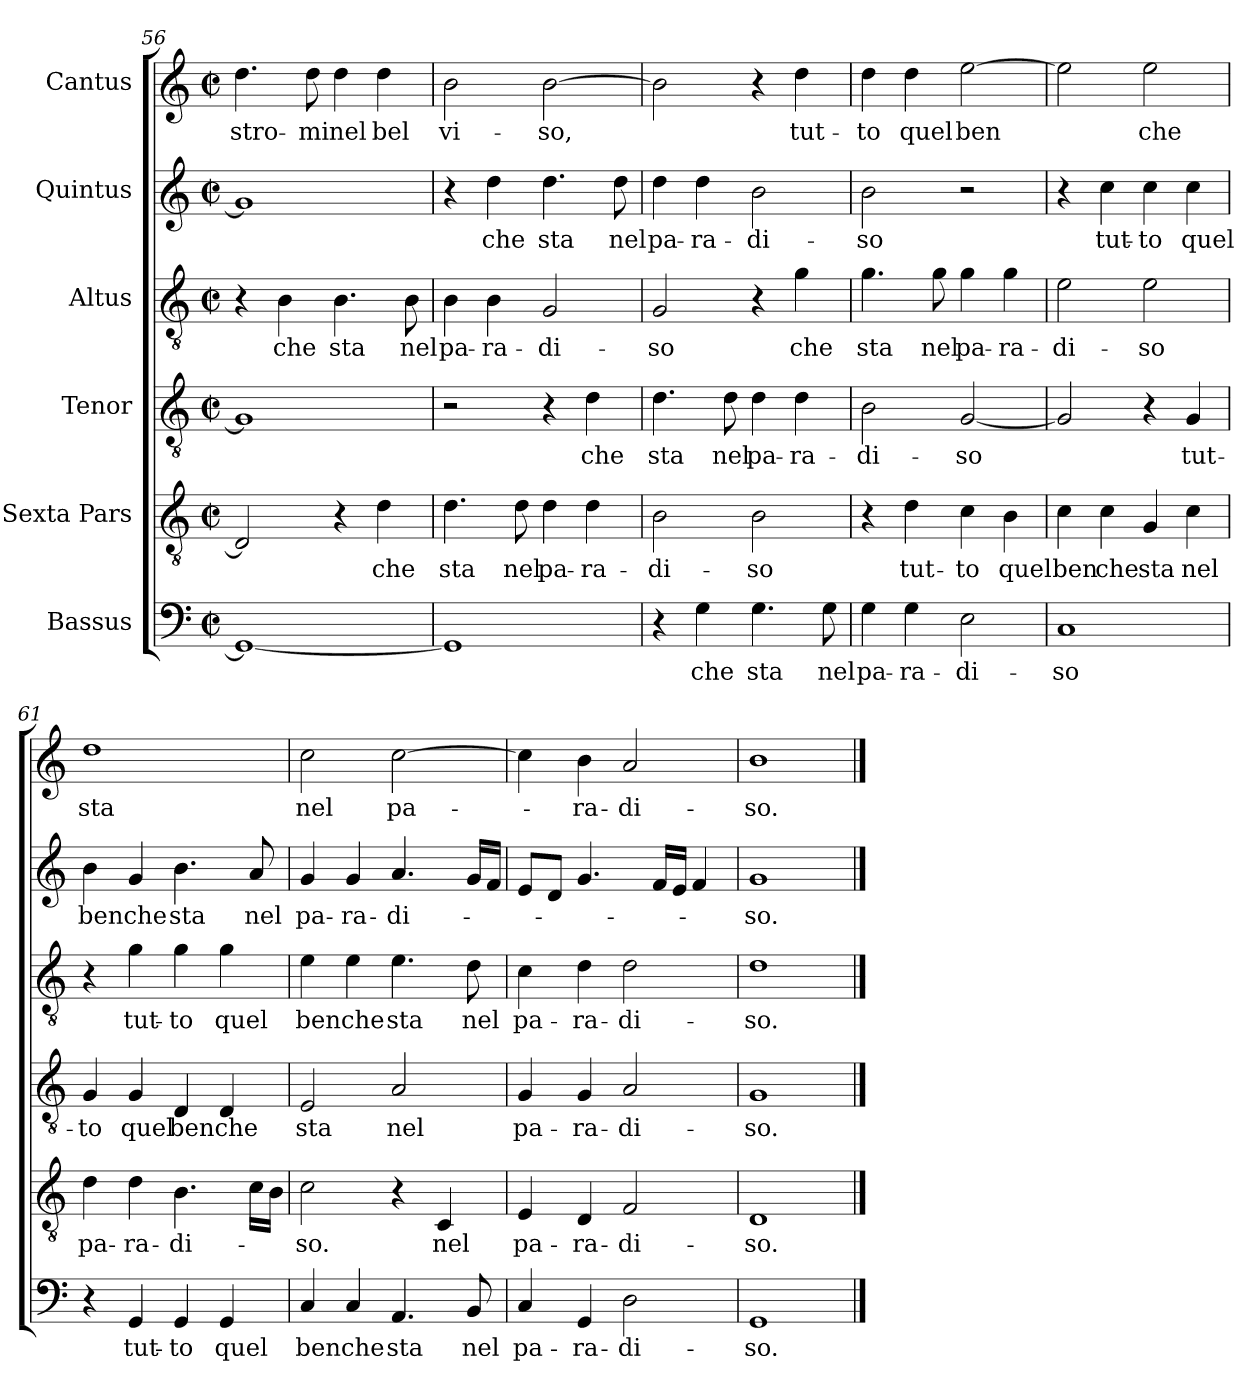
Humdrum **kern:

**kern	**text	**kern	**text	**kern	**text	**kern	**text	**kern	**text	**kern	**text
*part6	*part6	*part5	*part5	*part4	*part4	*part3	*part3	*part2	*part2	*part1	*part1
*staff6	*staff6	*staff5	*staff5	*staff4	*staff4	*staff3	*staff3	*staff2	*staff2	*staff1	*staff1
*I"Bassus	*	*I"Sexta Pars	*	*I"Tenor	*	*I"Altus	*	*I"Quintus	*	*I"Cantus	*
*clefF4	*	*clefGv2	*	*clefGv2	*	*clefGv2	*	*clefG2	*	*clefG2	*
*k[]	*	*k[]	*	*k[]	*	*k[]	*	*k[]	*	*k[]	*
*C:	*	*C:	*	*C:	*	*C:	*	*C:	*	*C:	*
*M2/2	*	*M2/2	*	*M2/2	*	*M2/2	*	*M2/2	*	*M2/2	*
*met(c|)	*	*met(c|)	*	*met(c|)	*	*met(c|)	*	*met(c|)	*	*met(c|)	*
=56	=56	=56	=56	=56	=56	=56	=56	=56	=56	=56	=56
1GG_	.	2D/]	.	1G]	.	4r	.	1g]	.	4.dd\	-stro-
.	.	.	.	.	.	4B\	che	.	.	.	.
.	.	.	.	.	.	.	.	.	.	8dd\	-mi
.	.	4r	.	.	.	4.B\	sta	.	.	4dd\	nel
.	.	4d\	che	.	.	.	.	.	.	4dd\	bel
.	.	.	.	.	.	8B\	nel	.	.	.	.
=57	=57	=57	=57	=57	=57	=57	=57	=57	=57	=57	=57
1GG]	.	4.d\	sta	2r	.	4B\	pa-	4r	.	2b\	vi-
.	.	.	.	.	.	4B\	-ra-	4dd\	che	.	.
.	.	8d\	nel	.	.	.	.	.	.	.	.
.	.	4d\	pa-	4r	.	2G/	-di-	4.dd\	sta	[2b\	-so,
.	.	4d\	-ra-	4d\	che	.	.	.	.	.	.
.	.	.	.	.	.	.	.	8dd\	nel	.	.
=58	=58	=58	=58	=58	=58	=58	=58	=58	=58	=58	=58
4r	.	2B\	-di-	4.d\	sta	2G/	-so	4dd\	pa-	2b\]	.
4G\	che	.	.	.	.	.	.	4dd\	-ra-	.	.
.	.	.	.	8d\	nel	.	.	.	.	.	.
4.G\	sta	2B\	-so	4d\	pa-	4r	.	2b\	-di-	4r	.
.	.	.	.	4d\	-ra-	4g\	che	.	.	4dd\	tut-
8G\	nel	.	.	.	.	.	.	.	.	.	.
=59	=59	=59	=59	=59	=59	=59	=59	=59	=59	=59	=59
4G\	pa-	4r	.	2B\	-di-	4.g\	sta	2b\	-so	4dd\	-to
4G\	-ra-	4d\	tut-	.	.	.	.	.	.	4dd\	quel
.	.	.	.	.	.	8g\	nel	.	.	.	.
2E\	-di-	4c\	-to	[2G/	-so	4g\	pa-	2r	.	[2ee\	ben
.	.	4B\	quel	.	.	4g\	-ra-	.	.	.	.
!!LO:PB:g=z
=60	=60	=60	=60	=60	=60	=60	=60	=60	=60	=60	=60
1C	-so	4c\	ben	2G/]	.	2e\	-di-	4r	.	2ee\]	.
.	.	4c\	che	.	.	.	.	4cc\	tut-	.	.
.	.	4G/	sta	4r	.	2e\	-so	4cc\	-to	2ee\	che
.	.	4c\	nel	4G/	tut-	.	.	4cc\	quel	.	.
=61	=61	=61	=61	=61	=61	=61	=61	=61	=61	=61	=61
4r	.	4d\	pa-	4G/	-to	4r	.	4b\	ben	1dd	sta
4GG/	tut-	4d\	-ra-	4G/	quel	4g\	tut-	4g/	che	.	.
4GG/	-to	4.B\	-di-	4D/	ben	4g\	-to	4.b\	sta	.	.
4GG/	quel	.	.	4D/	che	4g\	quel	.	.	.	.
.	.	16c\LL	.	.	.	.	.	8a/	nel	.	.
.	.	16B\JJ	.	.	.	.	.	.	.	.	.
=62	=62	=62	=62	=62	=62	=62	=62	=62	=62	=62	=62
4C/	ben	2c\	-so.	2E/	sta	4e\	ben	4g/	pa-	2cc\	nel
4C/	che	.	.	.	.	4e\	che	4g/	-ra-	.	.
4.AA/	sta	4r	.	2A/	nel	4.e\	sta	4.a/	-di-	[2cc\	pa-
.	.	4C/	nel	.	.	.	.	.	.	.	.
8BB/	nel	.	.	.	.	8d\	nel	16g/LL	.	.	.
.	.	.	.	.	.	.	.	16f/JJ	.	.	.
=63	=63	=63	=63	=63	=63	=63	=63	=63	=63	=63	=63
4C/	pa-	4E/	pa-	4G/	pa-	4c\	pa-	8e/L	.	4cc\]	.
.	.	.	.	.	.	.	.	8d/J	.	.	.
4GG/	-ra-	4D/	-ra-	4G/	-ra-	4d\	-ra-	4.g/	.	4b\	-ra-
2D\	-di-	2F/	-di-	2A/	-di-	2d\	-di-	.	.	2a/	-di-
.	.	.	.	.	.	.	.	16f/LL	.	.	.
.	.	.	.	.	.	.	.	16e/JJ	.	.	.
.	.	.	.	.	.	.	.	4f/	.	.	.
=64	=64	=64	=64	=64	=64	=64	=64	=64	=64	=64	=64
1GG	-so.	1D	-so.	1G	-so.	1d	-so.	1g	-so.	1b	-so.
==	==	==	==	==	==	==	==	==	==	==	==
*-	*-	*-	*-	*-	*-	*-	*-	*-	*-	*-	*-
